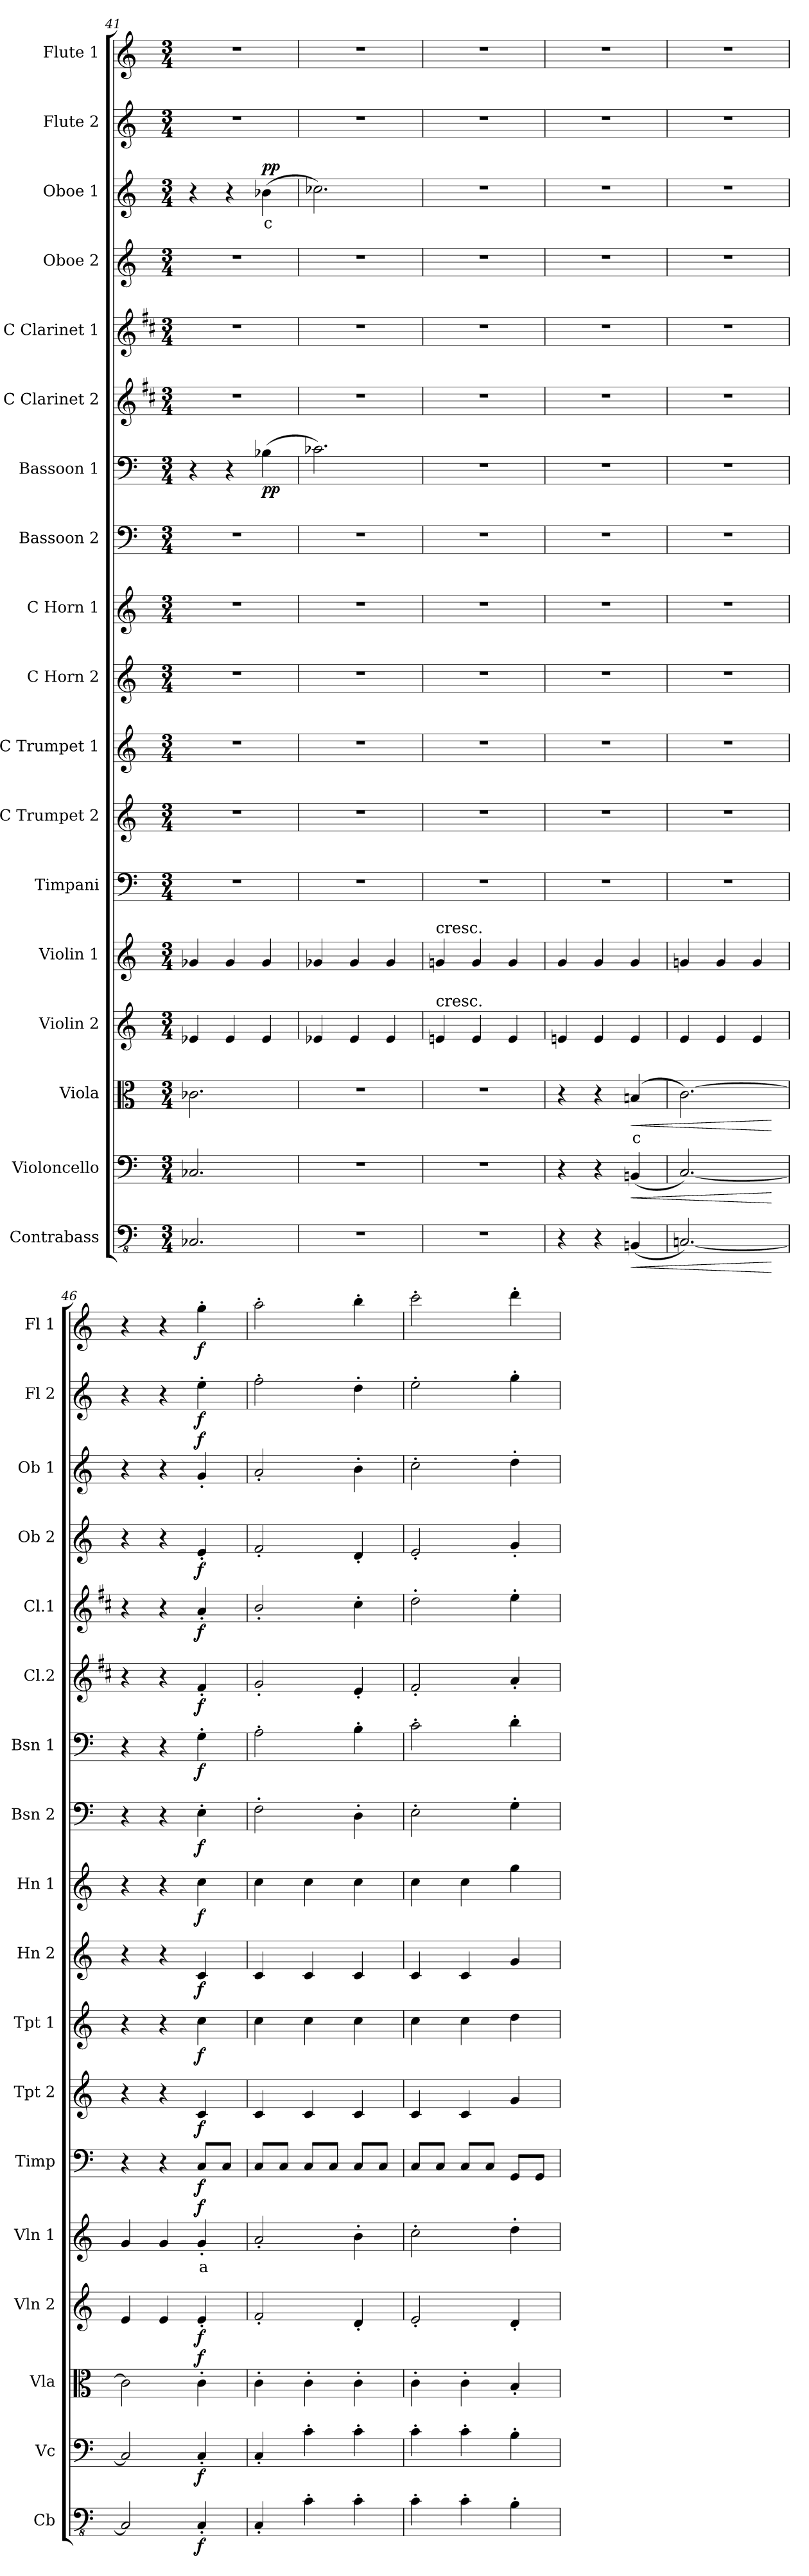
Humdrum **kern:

**kern	**dynam	**kern	**dynam	**kern	**text	**dynam	**kern	**dynam	**kern	**text	**dynam	**kern	**dynam	**kern	**dynam	**kern	**dynam	**kern	**dynam	**kern	**dynam	**kern	**dynam	**kern	**dynam	**kern	**dynam	**kern	**dynam	**kern	**dynam	**kern	**text	**dynam	**kern	**dynam	**kern	**dynam
*part18	*part18	*part17	*part17	*part16	*part16	*part16	*part15	*part15	*part14	*part14	*part14	*part13	*part13	*part12	*part12	*part11	*part11	*part10	*part10	*part9	*part9	*part8	*part8	*part7	*part7	*part6	*part6	*part5	*part5	*part4	*part4	*part3	*part3	*part3	*part2	*part2	*part1	*part1
*staff18	*staff18	*staff17	*staff17	*staff16	*staff16	*staff16	*staff15	*staff15	*staff14	*staff14	*staff14	*staff13	*staff13	*staff12	*staff12	*staff11	*staff11	*staff10	*staff10	*staff9	*staff9	*staff8	*staff8	*staff7	*staff7	*staff6	*staff6	*staff5	*staff5	*staff4	*staff4	*staff3	*staff3	*staff3	*staff2	*staff2	*staff1	*staff1
*I"Contrabass	*	*I"Violoncello	*	*I"Viola	*	*	*I"Violin 2	*	*I"Violin 1	*	*	*I"Timpani	*	*I"C Trumpet 2	*	*I"C Trumpet 1	*	*I"C Horn 2	*	*I"C Horn 1	*	*I"Bassoon 2	*	*I"Bassoon 1	*	*I"C Clarinet 2	*	*I"C Clarinet 1	*	*I"Oboe 2	*	*I"Oboe 1	*	*	*I"Flute 2	*	*I"Flute 1	*
*I'Cb	*	*I'Vc	*	*I'Vla	*	*	*I'Vln 2	*	*I'Vln 1	*	*	*I'Timp	*	*I'Tpt 2	*	*I'Tpt 1	*	*I'Hn 2	*	*I'Hn 1	*	*I'Bsn 2	*	*I'Bsn 1	*	*I'Cl.2	*	*I'Cl.1	*	*I'Ob 2	*	*I'Ob 1	*	*	*I'Fl 2	*	*I'Fl 1	*
*clefFv4	*	*clefF4	*	*clefC3	*	*	*clefG2	*	*clefG2	*	*	*clefF4	*	*clefG2	*	*clefG2	*	*clefG2	*	*clefG2	*	*clefF4	*	*clefF4	*	*clefG2	*	*clefG2	*	*clefG2	*	*clefG2	*	*	*clefG2	*	*clefG2	*
*	*	*	*	*	*	*	*	*	*	*	*	*	*	*	*	*	*	*ITrd7c12	*	*ITrd7c12	*	*	*	*	*	*ITrd1c2	*	*ITrd1c2	*	*	*	*	*	*	*	*	*	*
*k[]	*	*k[]	*	*k[]	*	*	*k[]	*	*k[]	*	*	*k[]	*	*k[]	*	*k[]	*	*k[]	*	*k[]	*	*k[]	*	*k[]	*	*k[]	*	*k[]	*	*k[]	*	*k[]	*	*	*k[]	*	*k[]	*
*M3/4	*	*M3/4	*	*M3/4	*	*	*M3/4	*	*M3/4	*	*	*M3/4	*	*M3/4	*	*M3/4	*	*M3/4	*	*M3/4	*	*M3/4	*	*M3/4	*	*M3/4	*	*M3/4	*	*M3/4	*	*M3/4	*	*	*M3/4	*	*M3/4	*
=41	=41	=41	=41	=41	=41	=41	=41	=41	=41	=41	=41	=41	=41	=41	=41	=41	=41	=41	=41	=41	=41	=41	=41	=41	=41	=41	=41	=41	=41	=41	=41	=41	=41	=41	=41	=41	=41	=41
2.CC-X/	.	2.C-X/	.	2.c-X\	.	.	4e-X/	.	4g-X/	.	.	2.r	.	2.r	.	2.r	.	2.r	.	2.r	.	2.r	.	4r	.	2.r	.	2.r	.	2.r	.	4r	.	.	2.r	.	2.r	.
.	.	.	.	.	.	.	4e-/	.	4g-/	.	.	.	.	.	.	.	.	.	.	.	.	.	.	4r	.	.	.	.	.	.	.	4r	.	.	.	.	.	.
!	!	!	!	!	!	!	!	!	!	!	!	!	!	!	!	!	!	!	!	!	!	!	!	!	!LO:DY:b	!	!	!	!	!	!	!	!LO:LY:b:color=#FF0000	!LO:DY:b	!	!	!	!
.	.	.	.	.	.	.	4e-/	.	4g-/	.	.	.	.	.	.	.	.	.	.	.	.	.	.	(>4B-X\	pp	.	.	.	.	.	.	(>4b-X\	c	pp	.	.	.	.
=42	=42	=42	=42	=42	=42	=42	=42	=42	=42	=42	=42	=42	=42	=42	=42	=42	=42	=42	=42	=42	=42	=42	=42	=42	=42	=42	=42	=42	=42	=42	=42	=42	=42	=42	=42	=42	=42	=42
2.r	.	2.r	.	2.r	.	.	4e-X/	.	4g-X/	.	.	2.r	.	2.r	.	2.r	.	2.r	.	2.r	.	2.r	.	2.c-X\)	.	2.r	.	2.r	.	2.r	.	2.cc-X\)	.	.	2.r	.	2.r	.
.	.	.	.	.	.	.	4e-/	.	4g-/	.	.	.	.	.	.	.	.	.	.	.	.	.	.	.	.	.	.	.	.	.	.	.	.	.	.	.	.	.
.	.	.	.	.	.	.	4e-/	.	4g-/	.	.	.	.	.	.	.	.	.	.	.	.	.	.	.	.	.	.	.	.	.	.	.	.	.	.	.	.	.
!!LO:PB:g=z
=43	=43	=43	=43	=43	=43	=43	=43	=43	=43	=43	=43	=43	=43	=43	=43	=43	=43	=43	=43	=43	=43	=43	=43	=43	=43	=43	=43	=43	=43	=43	=43	=43	=43	=43	=43	=43	=43	=43
!	!	!	!	!	!	!	!	!	!LO:TX:a:t=cresc.	!	!	!	!	!	!	!	!	!	!	!	!	!	!	!	!	!	!	!	!	!	!	!	!	!	!	!	!	!
!	!	!	!	!	!	!	!LO:TX:a:t=cresc.	!	!	!	!	!	!	!	!	!	!	!	!	!	!	!	!	!	!	!	!	!	!	!	!	!	!	!	!	!	!	!
2.r	.	2.r	.	2.r	.	.	4en/	.	4gn/	.	.	2.r	.	2.r	.	2.r	.	2.r	.	2.r	.	2.r	.	2.r	.	2.r	.	2.r	.	2.r	.	2.r	.	.	2.r	.	2.r	.
.	.	.	.	.	.	.	4e/	.	4g/	.	.	.	.	.	.	.	.	.	.	.	.	.	.	.	.	.	.	.	.	.	.	.	.	.	.	.	.	.
.	.	.	.	.	.	.	4e/	.	4g/	.	.	.	.	.	.	.	.	.	.	.	.	.	.	.	.	.	.	.	.	.	.	.	.	.	.	.	.	.
=44	=44	=44	=44	=44	=44	=44	=44	=44	=44	=44	=44	=44	=44	=44	=44	=44	=44	=44	=44	=44	=44	=44	=44	=44	=44	=44	=44	=44	=44	=44	=44	=44	=44	=44	=44	=44	=44	=44
4r	.	4r	.	4r	.	.	4en/	.	4g/	.	.	2.r	.	2.r	.	2.r	.	2.r	.	2.r	.	2.r	.	2.r	.	2.r	.	2.r	.	2.r	.	2.r	.	.	2.r	.	2.r	.
4r	.	4r	.	4r	.	.	4e/	.	4g/	.	.	.	.	.	.	.	.	.	.	.	.	.	.	.	.	.	.	.	.	.	.	.	.	.	.	.	.	.
!	!LO:HP:b	!	!LO:HP:b	!	!LO:LY:b:color=#FF0000	!LO:HP:b	!	!	!	!	!	!	!	!	!	!	!	!	!	!	!	!	!	!	!	!	!	!	!	!	!	!	!	!	!	!	!	!
(<4BBBn/	<	(<4BBn/	<	(<4Bn/	c	<	4e/	.	4g/	.	.	.	.	.	.	.	.	.	.	.	.	.	.	.	.	.	.	.	.	.	.	.	.	.	.	.	.	.
=45	=45	=45	=45	=45	=45	=45	=45	=45	=45	=45	=45	=45	=45	=45	=45	=45	=45	=45	=45	=45	=45	=45	=45	=45	=45	=45	=45	=45	=45	=45	=45	=45	=45	=45	=45	=45	=45	=45
[2.CCn/)	.	[2.C/)	.	[2.c\)	.	.	4e/	.	4gn/	.	.	2.r	.	2.r	.	2.r	.	2.r	.	2.r	.	2.r	.	2.r	.	2.r	.	2.r	.	2.r	.	2.r	.	.	2.r	.	2.r	.
.	.	.	.	.	.	.	4e/	.	4g/	.	.	.	.	.	.	.	.	.	.	.	.	.	.	.	.	.	.	.	.	.	.	.	.	.	.	.	.	.
.	.	.	.	.	.	.	4e/	.	4g/	.	.	.	.	.	.	.	.	.	.	.	.	.	.	.	.	.	.	.	.	.	.	.	.	.	.	.	.	.
.	[	.	[	.	.	[	.	.	.	.	.	.	.	.	.	.	.	.	.	.	.	.	.	.	.	.	.	.	.	.	.	.	.	.	.	.	.	.
=46	=46	=46	=46	=46	=46	=46	=46	=46	=46	=46	=46	=46	=46	=46	=46	=46	=46	=46	=46	=46	=46	=46	=46	=46	=46	=46	=46	=46	=46	=46	=46	=46	=46	=46	=46	=46	=46	=46
2CC/]	.	2C/]	.	2c\]	.	.	4e/	.	4g/	.	.	4r	.	4r	.	4r	.	4r	.	4r	.	4r	.	4r	.	4r	.	4r	.	4r	.	4r	.	.	4r	.	4r	.
.	.	.	.	.	.	.	4e/	.	4g/	.	.	4r	.	4r	.	4r	.	4r	.	4r	.	4r	.	4r	.	4r	.	4r	.	4r	.	4r	.	.	4r	.	4r	.
!	!LO:DY:b	!	!LO:DY:b	!	!	!LO:DY:b	!	!LO:DY:b	!	!LO:LY:b:color=#FF0000	!LO:DY:b	!	!LO:DY:b	!	!LO:DY:b	!	!LO:DY:b	!	!LO:DY:b	!	!LO:DY:b	!	!LO:DY:b	!	!LO:DY:b	!	!LO:DY:b	!	!LO:DY:b	!	!LO:DY:b	!	!	!LO:DY:b	!	!LO:DY:b	!	!LO:DY:b
4CC'/	f	4C'/	f	4c'\	.	f	4e'/	f	4g'/	a	f	8C/L	f	4c/	f	4cc\	f	4C/	f	4c\	f	4E'\	f	4G'\	f	4e'/	f	4g'/	f	4e'/	f	4g'/	.	f	4ee'\	f	4gg'\	f
.	.	.	.	.	.	.	.	.	.	.	.	8C/J	.	.	.	.	.	.	.	.	.	.	.	.	.	.	.	.	.	.	.	.	.	.	.	.	.	.
=47	=47	=47	=47	=47	=47	=47	=47	=47	=47	=47	=47	=47	=47	=47	=47	=47	=47	=47	=47	=47	=47	=47	=47	=47	=47	=47	=47	=47	=47	=47	=47	=47	=47	=47	=47	=47	=47	=47
4CC'/	.	4C'/	.	4c'\	.	.	2f'/	.	2a'/	.	.	8C/L	.	4c/	.	4cc\	.	4C/	.	4c\	.	2F'\	.	2A'\	.	2f'/	.	2a'/	.	2f'/	.	2a'/	.	.	2ff'\	.	2aa'\	.
.	.	.	.	.	.	.	.	.	.	.	.	8C/J	.	.	.	.	.	.	.	.	.	.	.	.	.	.	.	.	.	.	.	.	.	.	.	.	.	.
4C'\	.	4c'\	.	4c'\	.	.	.	.	.	.	.	8C/L	.	4c/	.	4cc\	.	4C/	.	4c\	.	.	.	.	.	.	.	.	.	.	.	.	.	.	.	.	.	.
.	.	.	.	.	.	.	.	.	.	.	.	8C/J	.	.	.	.	.	.	.	.	.	.	.	.	.	.	.	.	.	.	.	.	.	.	.	.	.	.
4C'\	.	4c'\	.	4c'\	.	.	4d'/	.	4b'\	.	.	8C/L	.	4c/	.	4cc\	.	4C/	.	4c\	.	4D'\	.	4B'\	.	4d'/	.	4b'\	.	4d'/	.	4b'\	.	.	4dd'\	.	4bb'\	.
.	.	.	.	.	.	.	.	.	.	.	.	8C/J	.	.	.	.	.	.	.	.	.	.	.	.	.	.	.	.	.	.	.	.	.	.	.	.	.	.
=48	=48	=48	=48	=48	=48	=48	=48	=48	=48	=48	=48	=48	=48	=48	=48	=48	=48	=48	=48	=48	=48	=48	=48	=48	=48	=48	=48	=48	=48	=48	=48	=48	=48	=48	=48	=48	=48	=48
4C'\	.	4c'\	.	4c'\	.	.	2e'/	.	2cc'\	.	.	8C/L	.	4c/	.	4cc\	.	4C/	.	4c\	.	2E'\	.	2c'\	.	2e'/	.	2cc'\	.	2e'/	.	2cc'\	.	.	2ee'\	.	2ccc'\	.
.	.	.	.	.	.	.	.	.	.	.	.	8C/J	.	.	.	.	.	.	.	.	.	.	.	.	.	.	.	.	.	.	.	.	.	.	.	.	.	.
4C'\	.	4c'\	.	4c'\	.	.	.	.	.	.	.	8C/L	.	4c/	.	4cc\	.	4C/	.	4c\	.	.	.	.	.	.	.	.	.	.	.	.	.	.	.	.	.	.
.	.	.	.	.	.	.	.	.	.	.	.	8C/J	.	.	.	.	.	.	.	.	.	.	.	.	.	.	.	.	.	.	.	.	.	.	.	.	.	.
4BB'\	.	4B'\	.	4B'/	.	.	4d'/	.	4dd'\	.	.	8GG/L	.	4g/	.	4dd\	.	4G/	.	4g\	.	4G'\	.	4d'\	.	4g'/	.	4dd'\	.	4g'/	.	4dd'\	.	.	4gg'\	.	4ddd'\	.
.	.	.	.	.	.	.	.	.	.	.	.	8GG/J	.	.	.	.	.	.	.	.	.	.	.	.	.	.	.	.	.	.	.	.	.	.	.	.	.	.
=	=	=	=	=	=	=	=	=	=	=	=	=	=	=	=	=	=	=	=	=	=	=	=	=	=	=	=	=	=	=	=	=	=	=	=	=	=	=
*-	*-	*-	*-	*-	*-	*-	*-	*-	*-	*-	*-	*-	*-	*-	*-	*-	*-	*-	*-	*-	*-	*-	*-	*-	*-	*-	*-	*-	*-	*-	*-	*-	*-	*-	*-	*-	*-	*-
